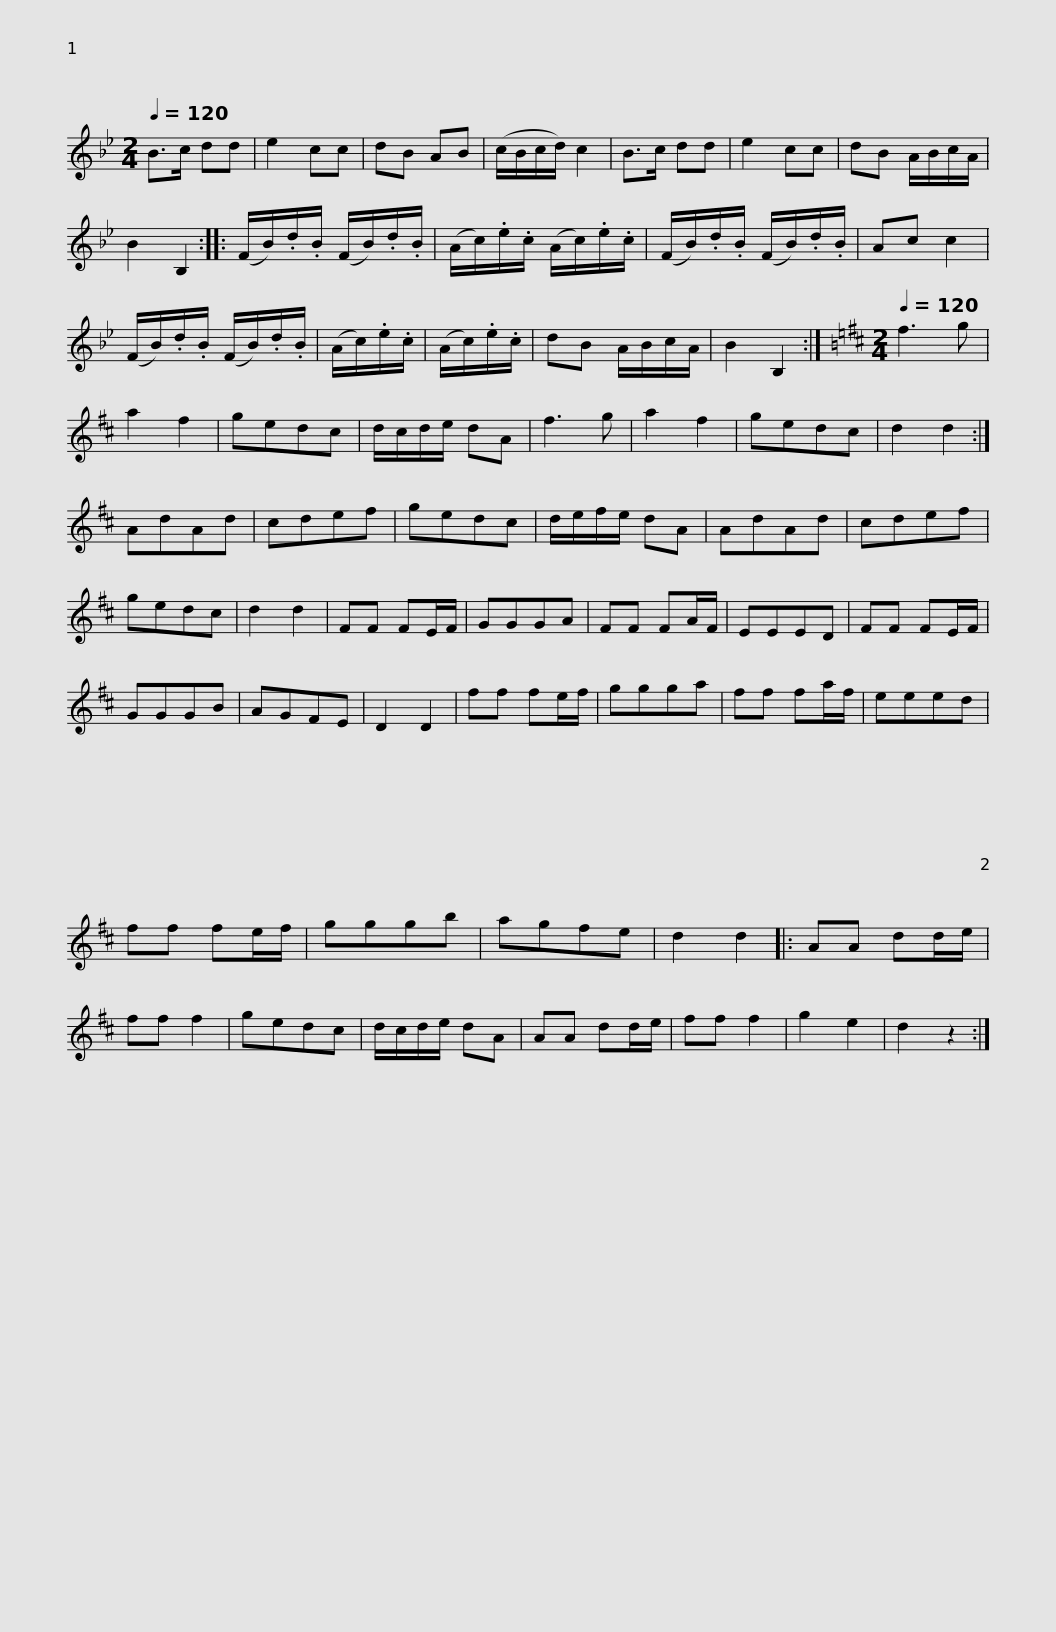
X:1
L:1/8
Q:1/4=120
M:2/4
I:linebreak $
K:Bb
V:1 treble
V:1
 B>c dd | e2 cc | dB AB | (c/B/c/d/) c2 | B>c dd | %5
 e2 cc | dB A/B/c/A/ | B2 B,2 :: (F/B/).d/.B/ (F/B/).d/.B/ |$ (A/c/).e/.c/ (A/c/).e/.c/ | %10
 (F/B/).d/.B/ (F/B/).d/.B/ | Ac c2 | (F/B/).d/.B/ (F/B/).d/.B/ | (A/c/).e/.c/ | (A/c/).e/.c/ | %15
 dB A/B/c/A/ | B2 B,2 :|$[K:D][M:2/4][Q:1/4=120] f3 g | a2 f2 | gedc | %20
 d/c/d/e/ dA | f3 g | a2 f2 | gedc | d2 d2 :| %25
 AdAd | cdef | gedc |$ d/e/f/e/ dA | AdAd | %30
 cdef | gedc | d2 d2 | FF FE/F/ | GGGA | %35
 FF FA/F/ | EEED | FF FE/F/ |$ GGGB | AGFE | %40
 D2 D2 | ff fe/f/ | ggga | ff fa/f/ | eeed | %45
 ff fe/f/ | gggb | agfe | d2 d2 |:$ AA dd/e/ | %50
 ff f2 | gedc | d/c/d/e/ dA | AA dd/e/ | ff f2 | %55
 g2 e2 | d2 z2 :| %57
